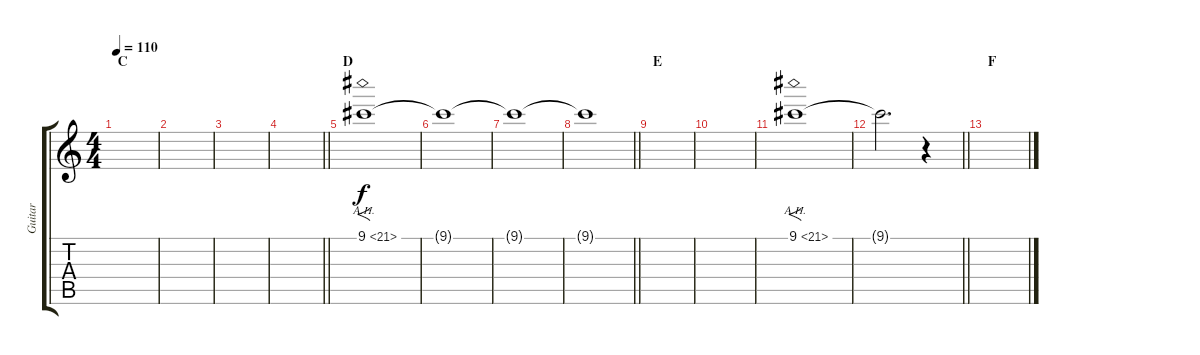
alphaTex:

\track ("Guitar" "Guitar") {instrument distortionguitar}
\staff {score tabs}
\tuning (E4 B3 G3 D3 A2 D2) {hide}
\ts (4 4)
\section ("" "C")
\tempo 110
\clef g2
\ks c
|
|
|
\barLineRight lightlight
|
\section ("" "D")
9.1{ah 12}.1{f} |
9.1{t}.1 |
9.1{t}.1 |
\barLineRight lightlight
9.1{t}.1 |
\section ("" "E")
|
|
9.1{ah 12}.1{f} |
\barLineRight lightlight
9.1{t}.2{d} r.4 |
\section ("" "F")
